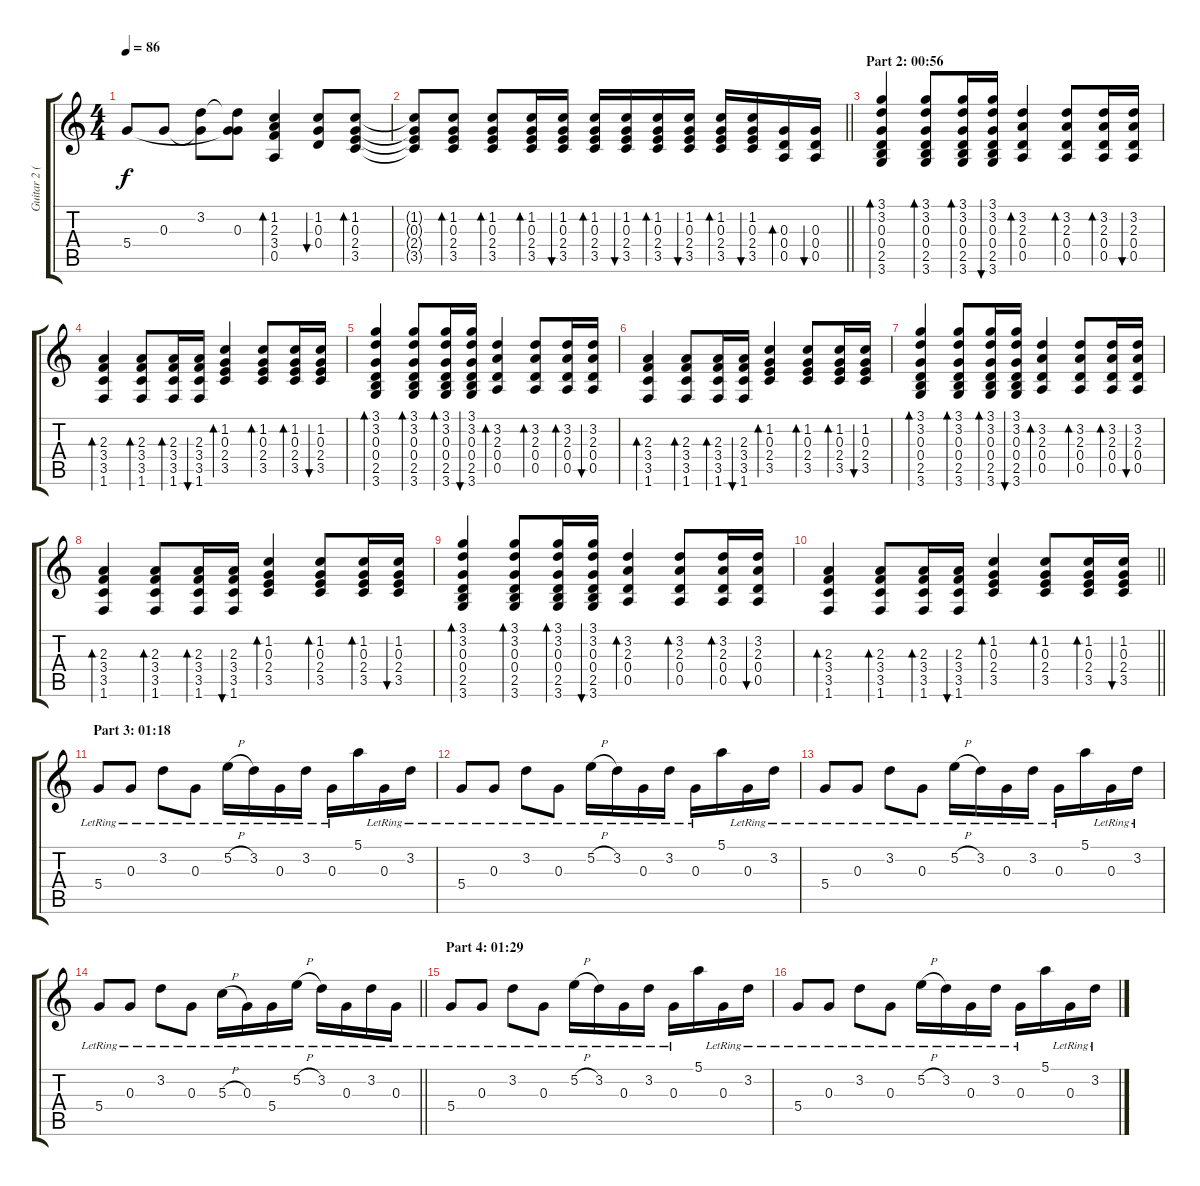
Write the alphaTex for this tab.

\track ("Guitar 2 (Distortion)" "Guitar 2 (") {instrument distortionguitar}
\staff {score tabs}
\tuning (E4 B3 G3 D3 A2 E2) {hide}
\ts (4 4)
\tempo 86
\clef g2
\ks c
5.4.8{dy f} 0.3.8 (3.2 0.3{t}).8 (3.2{t} 0.3 5.4{t}).8 (1.2 2.3 3.4 0.5).4{bd 30} (1.2 0.3 0.4).8{bu 60} (1.2 0.3 2.4 3.5).8{bd 30} |
\barLineRight lightlight
(1.2{t} 0.3{t} 2.4{t} 3.5{t}).8 (1.2 0.3 2.4 3.5).8{bd 30} (1.2 0.3 2.4 3.5).8{bd 30} (1.2 0.3 2.4 3.5).16{bd 30} (1.2 0.3 2.4 3.5).16{bu 30} (1.2 0.3 2.4 3.5).16{bd 30} (1.2 0.3 2.4 3.5).16{bu 30} (1.2 0.3 2.4 3.5).16{bd 30} (1.2 0.3 2.4 3.5).16{bu 30} (1.2 0.3 2.4 3.5).16{bd 30} (1.2 0.3 2.4 3.5).16{bu 30} (0.3 0.4 0.5).16{bd 30} (0.3 0.4 0.5).16{bu 30} |
\section ("" "Part 2: 00:56")
(3.1 3.2 0.3 0.4 2.5 3.6).4{bd 30} (3.1 3.2 0.3 0.4 2.5 3.6).8{bd 30} (3.1 3.2 0.3 0.4 2.5 3.6).16{bd 30} (3.1 3.2 0.3 0.4 2.5 3.6).16{bu 30} (3.2 2.3 0.4 0.5).4{bd 30} (3.2 2.3 0.4 0.5).8{bd 30} (3.2 2.3 0.4 0.5).16{bd 30} (3.2 2.3 0.4 0.5).16{bu 30} |
(2.3 3.4 3.5 1.6).4{bd 30} (2.3 3.4 3.5 1.6).8{bd 30} (2.3 3.4 3.5 1.6).16{bd 30} (2.3 3.4 3.5 1.6).16{bu 30} (1.2 0.3 2.4 3.5).4{bd 30} (1.2 0.3 2.4 3.5).8{bd 30} (1.2 0.3 2.4 3.5).16{bd 30} (1.2 0.3 2.4 3.5).16{bu 30} |
(3.1 3.2 0.3 0.4 2.5 3.6).4{bd 30} (3.1 3.2 0.3 0.4 2.5 3.6).8{bd 30} (3.1 3.2 0.3 0.4 2.5 3.6).16{bd 30} (3.1 3.2 0.3 0.4 2.5 3.6).16{bu 30} (3.2 2.3 0.4 0.5).4{bd 30} (3.2 2.3 0.4 0.5).8{bd 30} (3.2 2.3 0.4 0.5).16{bd 30} (3.2 2.3 0.4 0.5).16{bu 30} |
(2.3 3.4 3.5 1.6).4{bd 30} (2.3 3.4 3.5 1.6).8{bd 30} (2.3 3.4 3.5 1.6).16{bd 30} (2.3 3.4 3.5 1.6).16{bu 30} (1.2 0.3 2.4 3.5).4{bd 30} (1.2 0.3 2.4 3.5).8{bd 30} (1.2 0.3 2.4 3.5).16{bd 30} (1.2 0.3 2.4 3.5).16{bu 30} |
(3.1 3.2 0.3 0.4 2.5 3.6).4{bd 30} (3.1 3.2 0.3 0.4 2.5 3.6).8{bd 30} (3.1 3.2 0.3 0.4 2.5 3.6).16{bd 30} (3.1 3.2 0.3 0.4 2.5 3.6).16{bu 30} (3.2 2.3 0.4 0.5).4{bd 30} (3.2 2.3 0.4 0.5).8{bd 30} (3.2 2.3 0.4 0.5).16{bd 30} (3.2 2.3 0.4 0.5).16{bu 30} |
(2.3 3.4 3.5 1.6).4{bd 30} (2.3 3.4 3.5 1.6).8{bd 30} (2.3 3.4 3.5 1.6).16{bd 30} (2.3 3.4 3.5 1.6).16{bu 30} (1.2 0.3 2.4 3.5).4{bd 30} (1.2 0.3 2.4 3.5).8{bd 30} (1.2 0.3 2.4 3.5).16{bd 30} (1.2 0.3 2.4 3.5).16{bu 30} |
(3.1 3.2 0.3 0.4 2.5 3.6).4{bd 30} (3.1 3.2 0.3 0.4 2.5 3.6).8{bd 30} (3.1 3.2 0.3 0.4 2.5 3.6).16{bd 30} (3.1 3.2 0.3 0.4 2.5 3.6).16{bu 30} (3.2 2.3 0.4 0.5).4{bd 30} (3.2 2.3 0.4 0.5).8{bd 30} (3.2 2.3 0.4 0.5).16{bd 30} (3.2 2.3 0.4 0.5).16{bu 30} |
\barLineRight lightlight
(2.3 3.4 3.5 1.6).4{bd 30} (2.3 3.4 3.5 1.6).8{bd 30} (2.3 3.4 3.5 1.6).16{bd 30} (2.3 3.4 3.5 1.6).16{bu 30} (1.2 0.3 2.4 3.5).4{bd 30} (1.2 0.3 2.4 3.5).8{bd 30} (1.2 0.3 2.4 3.5).16{bd 30} (1.2 0.3 2.4 3.5).16{bu 30} |
\section ("" "Part 3: 01:18")
5.4{lr}.8 0.3{lr}.8 3.2{lr}.8 0.3{lr}.8 5.2{h lr}.16 3.2{lr}.16 0.3{lr}.16 3.2{lr}.16 0.3{lr}.16 5.1.16 0.3{lr}.16 3.2{lr}.16 |
5.4{lr}.8 0.3{lr}.8 3.2{lr}.8 0.3{lr}.8 5.2{h lr}.16 3.2{lr}.16 0.3{lr}.16 3.2{lr}.16 0.3{lr}.16 5.1.16 0.3{lr}.16 3.2{lr}.16 |
5.4{lr}.8 0.3{lr}.8 3.2{lr}.8 0.3{lr}.8 5.2{h lr}.16 3.2{lr}.16 0.3{lr}.16 3.2{lr}.16 0.3{lr}.16 5.1.16 0.3{lr}.16 3.2{lr}.16 |
\barLineRight lightlight
5.4{lr}.8 0.3{lr}.8 3.2{lr}.8 0.3{lr}.8 5.3{h lr}.16 0.3{lr}.16 5.4{lr}.16 5.2{h lr}.16 3.2{lr}.16 0.3{lr}.16 3.2{lr}.16 0.3{lr}.16 |
\section ("" "Part 4: 01:29")
5.4{lr}.8 0.3{lr}.8 3.2{lr}.8 0.3{lr}.8 5.2{h lr}.16 3.2{lr}.16 0.3{lr}.16 3.2{lr}.16 0.3{lr}.16 5.1.16 0.3{lr}.16 3.2{lr}.16 |
5.4{lr}.8 0.3{lr}.8 3.2{lr}.8 0.3{lr}.8 5.2{h lr}.16 3.2{lr}.16 0.3{lr}.16 3.2{lr}.16 0.3{lr}.16 5.1.16 0.3{lr}.16 3.2{lr}.16
